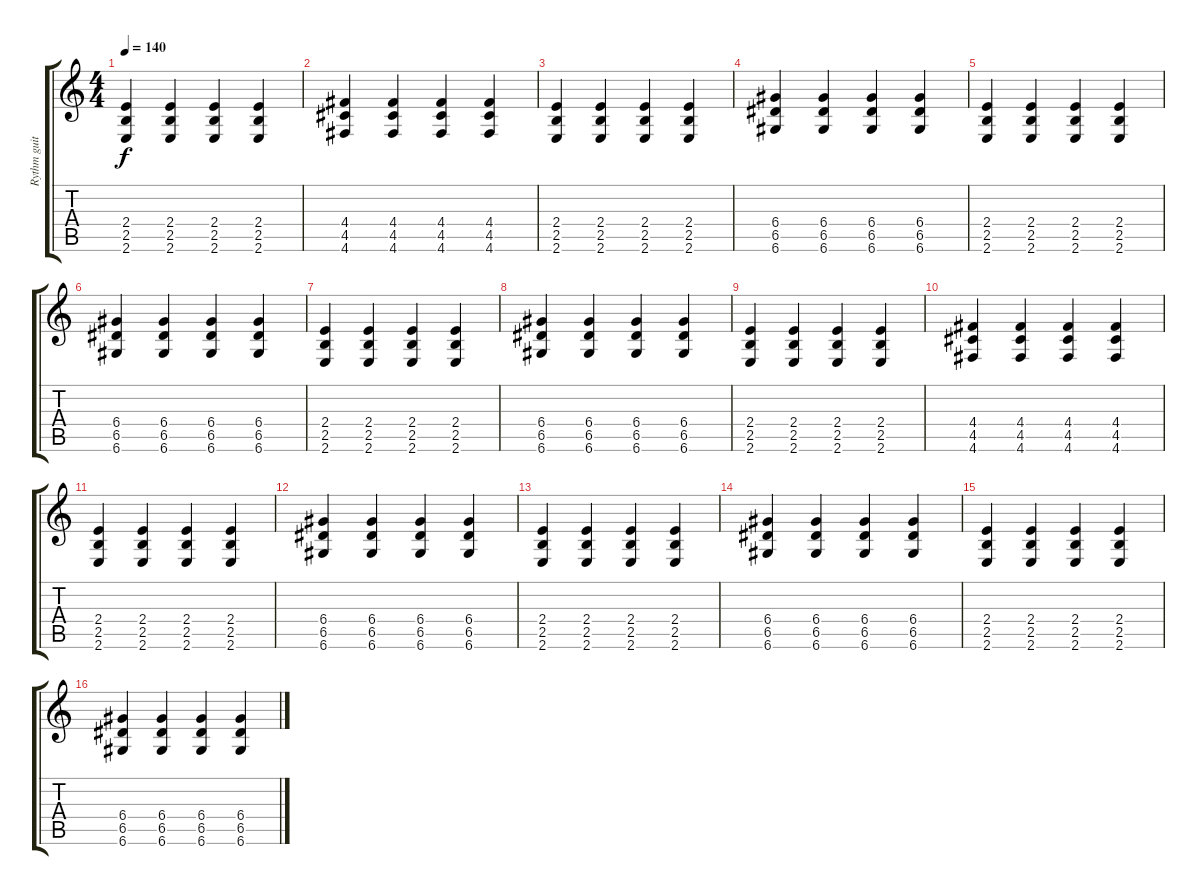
\track ("Rythm guitar" "Rythm guit") {instrument distortionguitar}
\staff {score tabs}
\tuning (E4 A3 G3 D3 A2 D2) {hide}
\ts (4 4)
\tempo 140
\clef g2
\ks c
(2.4 2.5 2.6).4{dy f} (2.4 2.5 2.6).4 (2.4 2.5 2.6).4 (2.4 2.5 2.6).4 |
(4.4 4.5 4.6).4 (4.4 4.5 4.6).4 (4.4 4.5 4.6).4 (4.4 4.5 4.6).4 |
(2.4 2.5 2.6).4 (2.4 2.5 2.6).4 (2.4 2.5 2.6).4 (2.4 2.5 2.6).4 |
(6.4 6.5 6.6).4 (6.4 6.5 6.6).4 (6.4 6.5 6.6).4 (6.4 6.5 6.6).4 |
(2.4 2.5 2.6).4 (2.4 2.5 2.6).4 (2.4 2.5 2.6).4 (2.4 2.5 2.6).4 |
(6.4 6.5 6.6).4 (6.4 6.5 6.6).4 (6.4 6.5 6.6).4 (6.4 6.5 6.6).4 |
(2.4 2.5 2.6).4 (2.4 2.5 2.6).4 (2.4 2.5 2.6).4 (2.4 2.5 2.6).4 |
(6.4 6.5 6.6).4 (6.4 6.5 6.6).4 (6.4 6.5 6.6).4 (6.4 6.5 6.6).4 |
(2.4 2.5 2.6).4 (2.4 2.5 2.6).4 (2.4 2.5 2.6).4 (2.4 2.5 2.6).4 |
(4.4 4.5 4.6).4 (4.4 4.5 4.6).4 (4.4 4.5 4.6).4 (4.4 4.5 4.6).4 |
(2.4 2.5 2.6).4 (2.4 2.5 2.6).4 (2.4 2.5 2.6).4 (2.4 2.5 2.6).4 |
(6.4 6.5 6.6).4 (6.4 6.5 6.6).4 (6.4 6.5 6.6).4 (6.4 6.5 6.6).4 |
(2.4 2.5 2.6).4 (2.4 2.5 2.6).4 (2.4 2.5 2.6).4 (2.4 2.5 2.6).4 |
(6.4 6.5 6.6).4 (6.4 6.5 6.6).4 (6.4 6.5 6.6).4 (6.4 6.5 6.6).4 |
(2.4 2.5 2.6).4 (2.4 2.5 2.6).4 (2.4 2.5 2.6).4 (2.4 2.5 2.6).4 |
(6.4 6.5 6.6).4 (6.4 6.5 6.6).4 (6.4 6.5 6.6).4 (6.4 6.5 6.6).4
